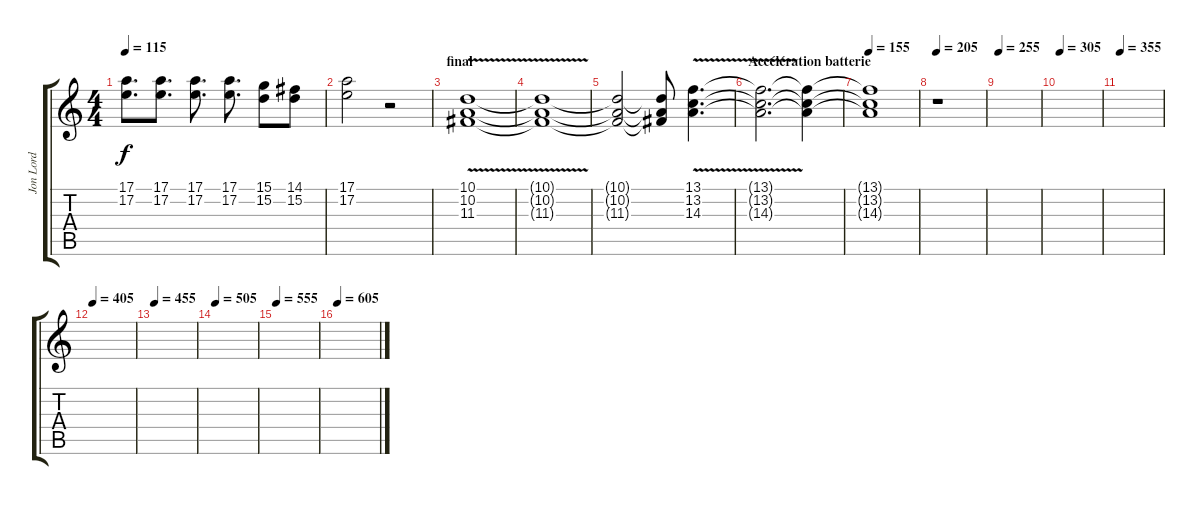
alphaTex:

\track ("Jon Lord" "Jon Lord") {instrument drawbarorgan}
\staff {score tabs}
\tuning (E4 B3 G3 D3 A2 E2) {hide}
\ts (4 4)
\tempo 115
\clef g2
\ks c
(17.1 17.2).8{d dy f} (17.1 17.2).8{d} (17.1 17.2).8{d} (17.1 17.2).8{d} (15.1 15.2).8 (14.1 15.2).8 |
(17.1 17.2).2 r.2 |
\section ("" "final")
(10.1 10.2 11.3{v}).1 |
(10.1{t} 10.2{t} 11.3{t}).1 |
(10.1{t} 10.2{t} 11.3{t}).2 (10.1{t} 10.2{t} 11.3{t}).8 (13.1{v} 13.2 14.3).4{d} |
\section ("" "Accélération batterie")
(13.1{t} 13.2{t} 14.3{t}).2{d} (13.1{t} 13.2{t} 14.3{t}).4{volume 0} |
\tempo 155
(13.1{t} 13.2{t} 14.3{t}).1 |
\tempo 205
r.1{volume 11} |
\tempo 255
|
\tempo 305
|
\tempo 355
|
\tempo 405
|
\tempo 455
|
\tempo 505
|
\tempo 555
|
\tempo 605
